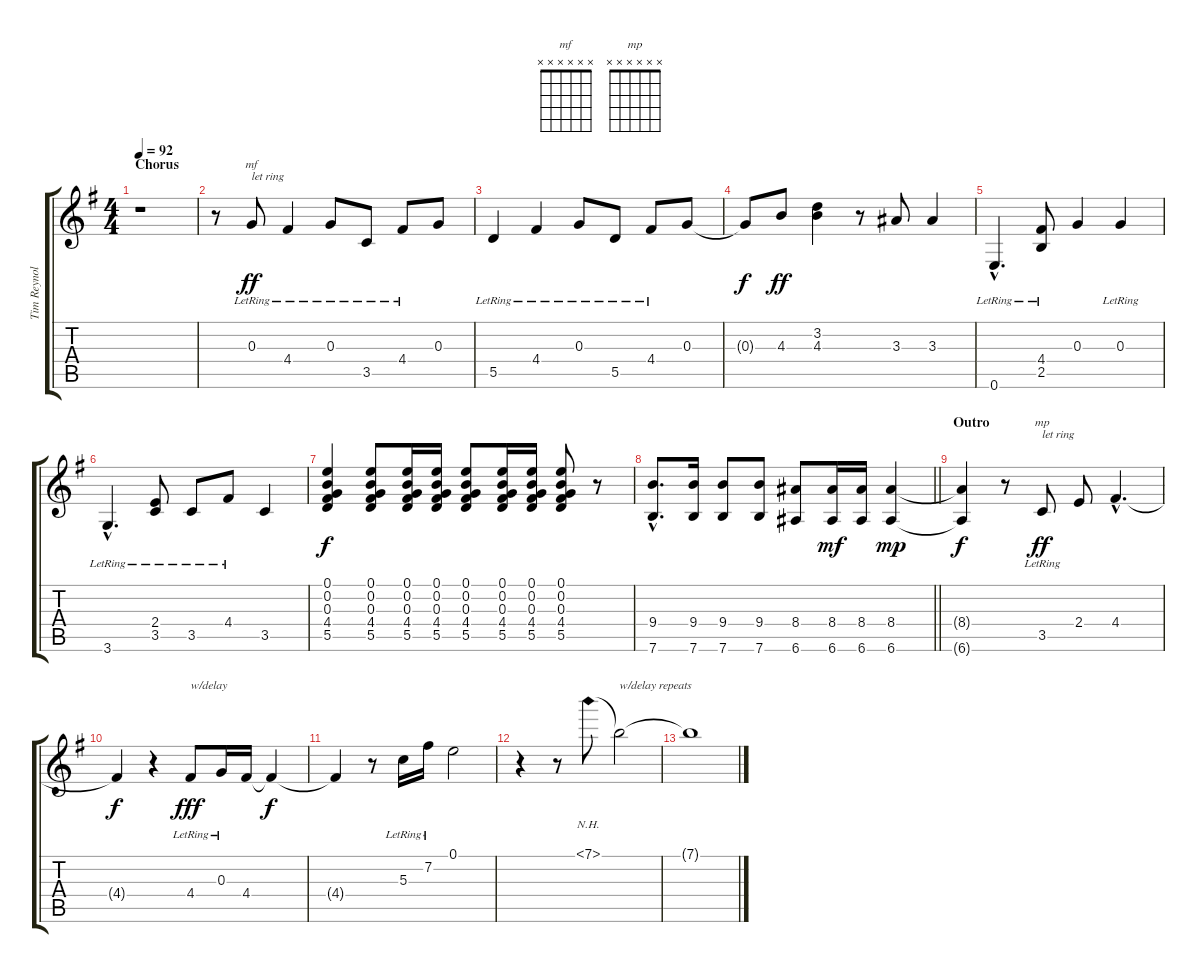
\track ("Tim Reynolds" "Tim Reynol") {instrument acousticguitarsteel}
\staff {score tabs}
\tuning (E4 B3 G3 D3 A2 E2) {hide}
\chord ("mf" x x x x x x)
\chord ("mp" x x x x x x)
\ts (4 4)
\section ("" "Chorus")
\tempo 92
\clef g2
\ks g
r.1{dy f} |
r.8{volume 16} 0.3{lr}.8{ch "mf" txt "let ring" dy ff} 4.4{lr}.4 0.3{lr}.8 3.5{lr}.8 4.4{lr}.8 0.3.8 |
5.5{lr}.4{volume 16} 4.4{lr}.4 0.3{lr}.8 5.5{lr}.8 4.4{lr}.8 0.3.8 |
0.3{t}.8{dy f volume 16} 4.3.8{dy ff} (3.2 4.3).4 r.8 3.3.8 3.3.4 |
0.6{hac lr}.4{d volume 16} (4.4{lr} 2.5{lr}).8 0.3.4 0.3{lr}.4 |
3.6{hac lr}.4{d volume 16} (2.4{lr} 3.5).8 3.5{lr}.8 4.4{lr}.8 3.5.4 |
(0.1 0.2 0.3 4.4 5.5).4{dy f volume 13} (0.1 0.2 0.3 4.4 5.5).8 (0.1 0.2 0.3 4.4 5.5).16 (0.1 0.2 0.3 4.4 5.5).16 (0.1 0.2 0.3 4.4 5.5).8 (0.1 0.2 0.3 4.4 5.5).16 (0.1 0.2 0.3 4.4 5.5).16 (0.1 0.2 0.3 4.4 5.5).8 r.8 |
\barLineRight lightlight
(9.4{hac} 7.6{hac}).8{d} (9.4 7.6).16 (9.4 7.6).8 (9.4 7.6).8 (8.4 6.6).8 (8.4 6.6).16{dy mf} (8.4 6.6).16 (8.4 6.6).4{dy mp} |
\section ("" "Outro")
(8.4{t} 6.6{t}).4{dy f} r.8 3.5{lr}.8{ch "mp" txt "let ring" dy ff} 2.4.8 4.4{hac}.4{d} |
4.4{t}.4{dy f} r.4 4.4{lr}.8{txt "w/delay" dy fff} 0.3{lr}.16 4.4.16 4.4{t}.4{dy f} |
4.4{t}.4 r.8 5.3{lr}.16 7.2{lr}.16 0.1.2 |
r.4 r.8 7.1{nh}.8 7.1{t}.2{txt "w/delay repeats"} |
7.1{t}.1
